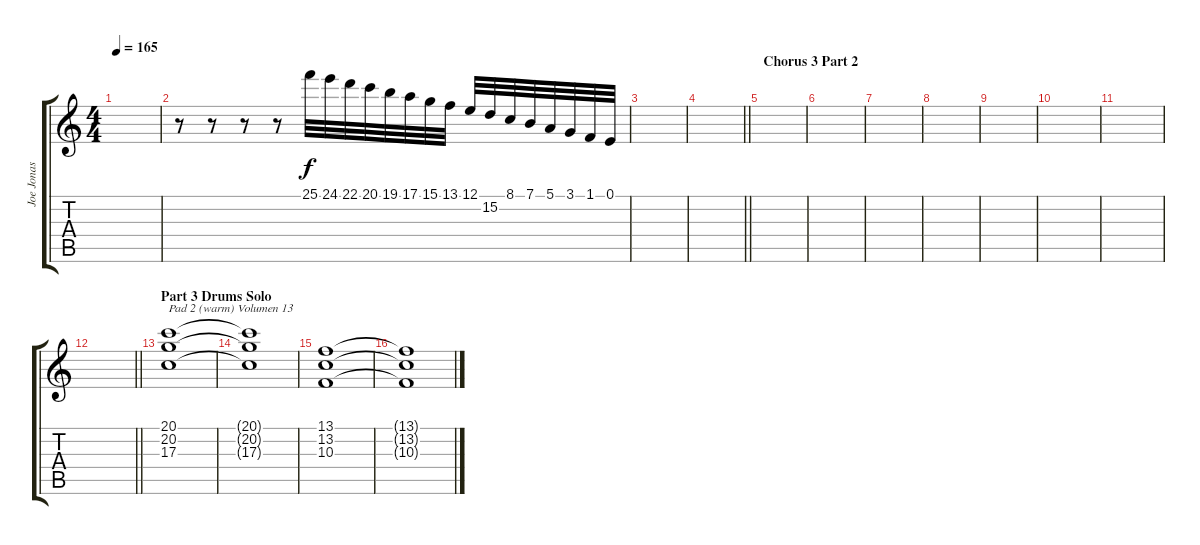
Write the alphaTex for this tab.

\track ("Joe Jonas" "Joe Jonas") {instrument acousticgrandpiano}
\staff {score tabs}
\tuning (E4 B3 G3 D3 A2 E2) {hide}
\ts (4 4)
\tempo 165
\clef g2
\ks c
|
r.8 r.8 r.8 r.8 25.1.32 24.1.32 22.1.32 20.1.32 19.1.32 17.1.32 15.1.32 13.1.32 12.1.32 15.2.32 8.1.32 7.1.32 5.1.32 3.1.32 1.1.32 0.1.32 |
|
\barLineRight lightlight
|
\section ("" "Chorus 3 Part 2")
|
|
|
|
|
|
|
\barLineRight lightlight
|
\section ("" "Part 3 Drums Solo")
(20.1 20.2 17.3).1{txt "Pad 2 (warm) Volumen 13" volume 13 balance 8 instrument pad2warm} |
(20.1{t} 20.2{t} 17.3{t}).1 |
(13.1 13.2 10.3).1 |
(13.1{t} 13.2{t} 10.3{t}).1
